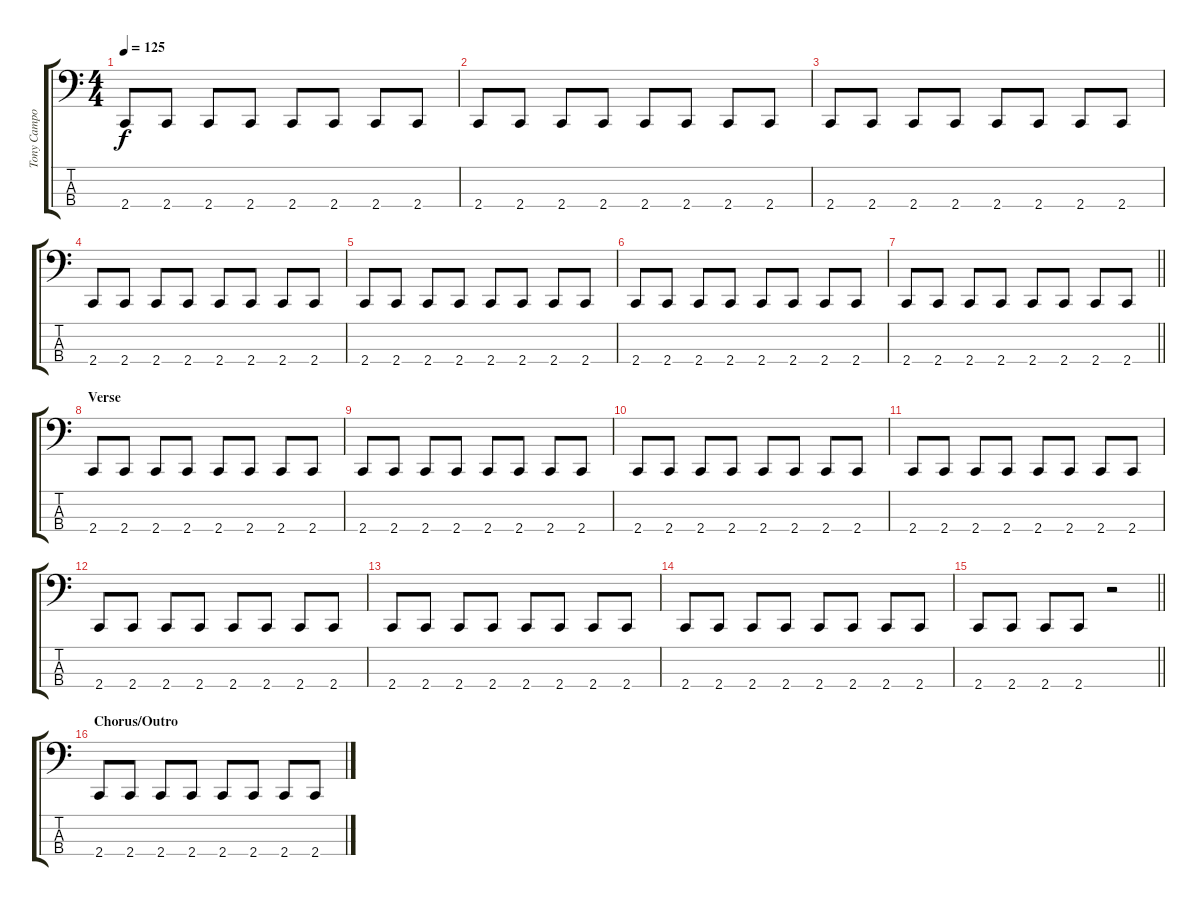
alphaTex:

\track ("Tony Campos" "Tony Campo") {instrument electricbassfinger}
\staff {score tabs}
\tuning (Eb2 Bb1 F1 Bb0) {hide}
\ts (4 4)
\tempo 125
\clef f4
\ks c
2.4.8{dy f} 2.4.8 2.4.8 2.4.8 2.4.8 2.4.8 2.4.8 2.4.8 |
2.4.8 2.4.8 2.4.8 2.4.8 2.4.8 2.4.8 2.4.8 2.4.8 |
2.4.8 2.4.8 2.4.8 2.4.8 2.4.8 2.4.8 2.4.8 2.4.8 |
2.4.8 2.4.8 2.4.8 2.4.8 2.4.8 2.4.8 2.4.8 2.4.8 |
2.4.8 2.4.8 2.4.8 2.4.8 2.4.8 2.4.8 2.4.8 2.4.8 |
2.4.8 2.4.8 2.4.8 2.4.8 2.4.8 2.4.8 2.4.8 2.4.8 |
\barLineRight lightlight
2.4.8 2.4.8 2.4.8 2.4.8 2.4.8 2.4.8 2.4.8 2.4.8 |
\section ("" "Verse")
2.4.8{volume 7} 2.4.8 2.4.8 2.4.8 2.4.8 2.4.8 2.4.8 2.4.8 |
2.4.8 2.4.8 2.4.8 2.4.8 2.4.8 2.4.8 2.4.8 2.4.8 |
2.4.8 2.4.8 2.4.8 2.4.8 2.4.8 2.4.8 2.4.8 2.4.8 |
2.4.8 2.4.8 2.4.8 2.4.8 2.4.8 2.4.8 2.4.8 2.4.8 |
2.4.8 2.4.8 2.4.8 2.4.8 2.4.8 2.4.8 2.4.8 2.4.8 |
2.4.8 2.4.8 2.4.8 2.4.8 2.4.8 2.4.8 2.4.8 2.4.8 |
2.4.8 2.4.8 2.4.8 2.4.8 2.4.8 2.4.8 2.4.8 2.4.8 |
\barLineRight lightlight
2.4.8 2.4.8 2.4.8 2.4.8 r.2 |
\section ("" "Chorus/Outro")
2.4.8 2.4.8 2.4.8 2.4.8 2.4.8 2.4.8 2.4.8 2.4.8
